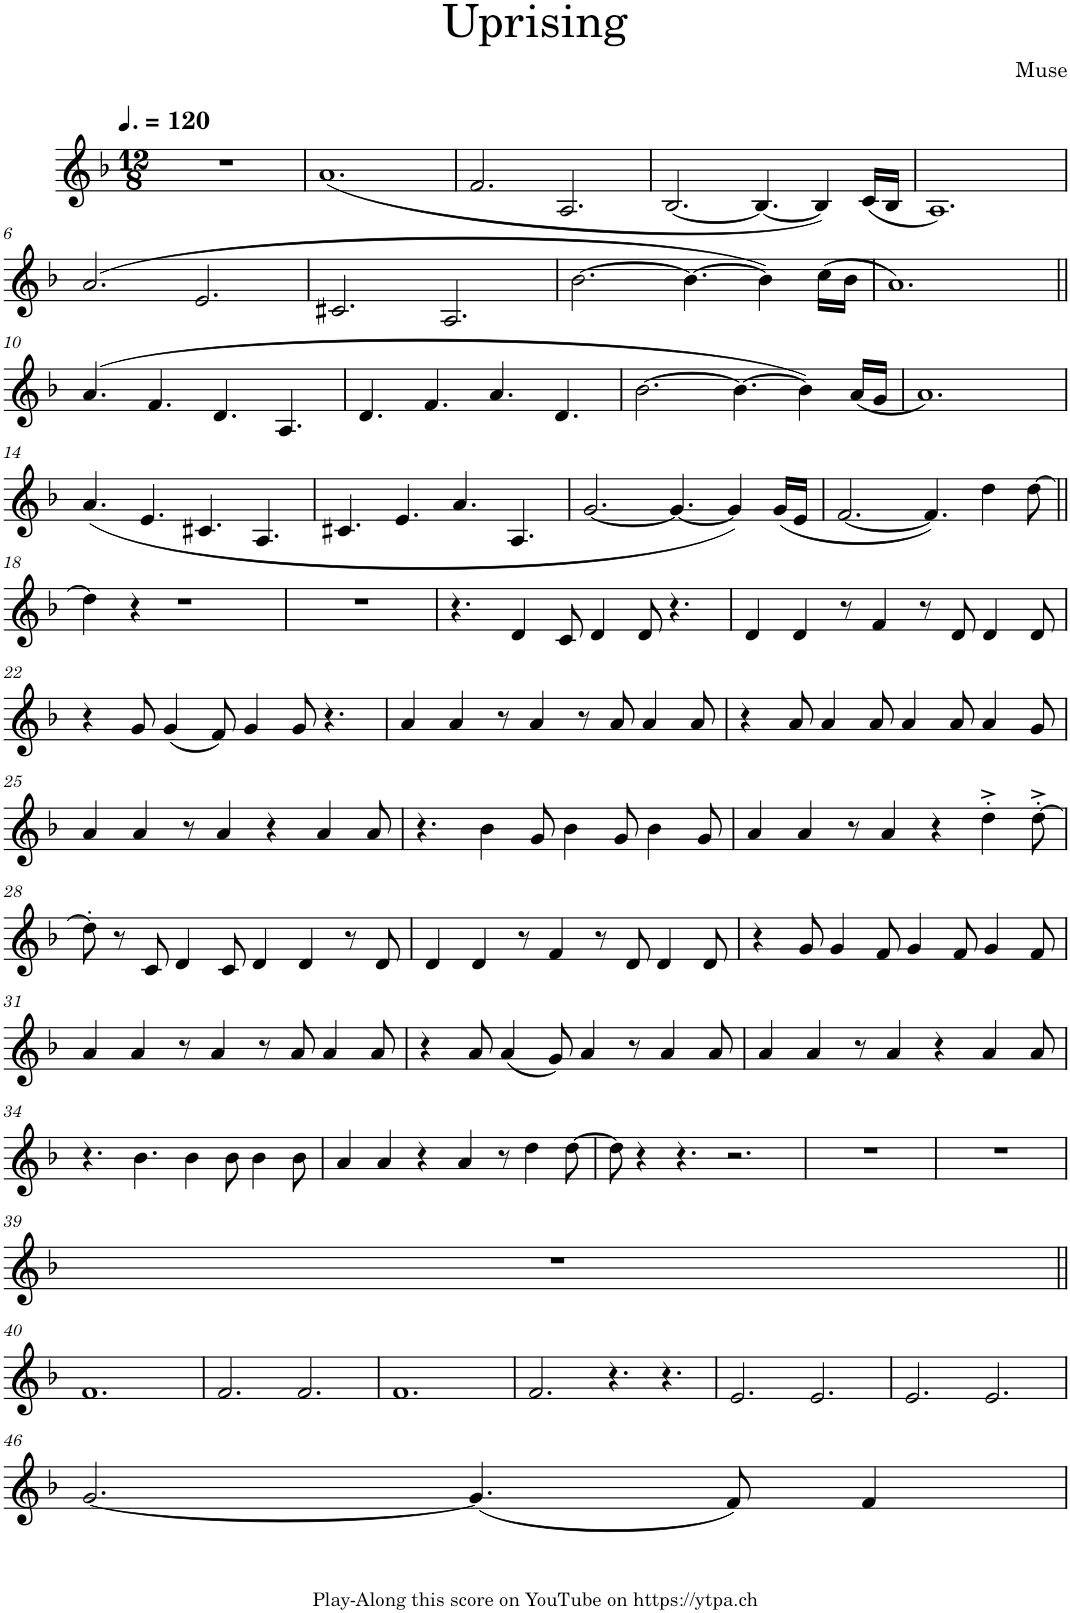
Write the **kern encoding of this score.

**kern
*part1
*staff1
*I"Piano
*I'Pno.
*clefG2
*k[b-]
*M12/8
*MM180
=1
1.r
=2
(1.a
=3
2.f/
2.A/
=4
[2.B-/
4.B-/_
4B-/])
(16c/LL
16B-/JJ
=5
1.A)
!!LO:LB:g=z
=6
(2.a/
2.e/
=7
2.c#X/
2.A/
=8
[2.b-\
4.b-\_
4b-\])
(16cc\LL
16b-\JJ
=9
1.a)
!!LO:LB:g=z
=10||
(4.a/
4.f/
4.d/
4.A/
=11
4.d/
4.f/
4.a/
4.d/
=12
[2.b-\
4.b-\_
4b-\])
(16a/LL
16g/JJ
=13
1.a)
!!LO:LB:g=z
=14
(4.a/
4.e/
4.c#X/
4.A/
=15
4.c#X/
4.e/
4.a/
4.A/
=16
[2.g/
4.g/_
4g/])
(16g/LL
16e/JJ
=17
[2.f/
4.f/])
4dd\
[8dd\
!!LO:LB:g=z
=18||
4dd\]
4r
1r
=19
1.r
=20
4.r
4d/
8c/
4d/
8d/
4.r
=21
4d/
4d/
8r
4f/
8r
8d/
4d/
8d/
!!LO:LB:g=z
=22
4r
8g/
(4g/
8f/)
4g/
8g/
4.r
=23
4a/
4a/
8r
4a/
8r
8a/
4a/
8a/
=24
4r
8a/
4a/
8a/
4a/
8a/
4a/
8g/
!!LO:LB:g=z
=25
4a/
4a/
8r
4a/
4r
4a/
8a/
=26
4.r
4b-\
8g/
4b-\
8g/
4b-\
8g/
=27
4a/
4a/
8r
4a/
4r
4dd'^\
[8dd'^\
!!LO:LB:g=z
=28
8dd'\]
8r
8c/
4d/
8c/
4d/
4d/
8r
8d/
=29
4d/
4d/
8r
4f/
8r
8d/
4d/
8d/
=30
4r
8g/
4g/
8f/
4g/
8f/
4g/
8f/
!!LO:LB:g=z
=31
4a/
4a/
8r
4a/
8r
8a/
4a/
8a/
=32
4r
8a/
(4a/
8g/)
4a/
8r
4a/
8a/
=33
4a/
4a/
8r
4a/
4r
4a/
8a/
!!LO:LB:g=z
=34
4.r
4.b-\
4b-\
8b-\
4b-\
8b-\
=35
4a/
4a/
4r
4a/
8r
4dd\
[8dd\
=36
8dd\]
4r
4.r
2.r
=37
1.r
=38
1.r
!!LO:LB:g=z
=39
1.r
!!LO:LB:g=z
=40||
1.f
=41
2.f/
2.f/
=42
1.f
=43
2.f/
4.r
4.r
=44
2.e/
2.e/
=45
2.e/
2.e/
!!LO:LB:g=z
=46
[2.g/
(4.g/]
8f/)
4f/
=
*-
